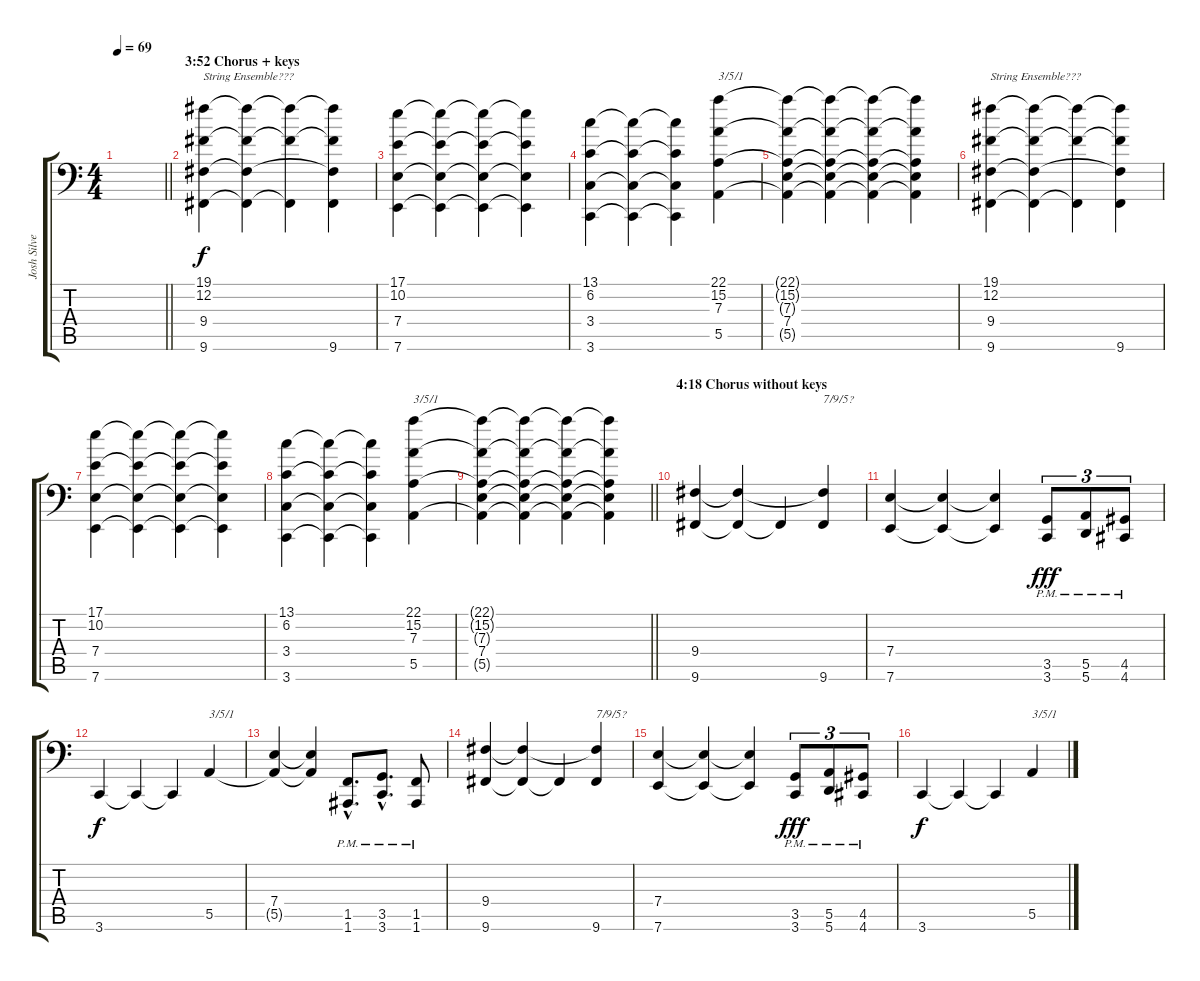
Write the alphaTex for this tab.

\track ("Josh Silver (Church Organ / Piano (Drop " "Josh Silve") {instrument churchorgan}
\staff {score tabs}
\tuning (B3 Gb3 D3 A2 E2 A1) {hide}
\ts (4 4)
\tempo 69
\clef f4
\barLineRight lightlight
\ks c
|
\section ("" "3:52 Chorus + keys")
(19.1 12.2 9.4 9.6).4{txt "String Ensemble???" volume 10 instrument stringensemble1} (19.1{t} 12.2{t} 9.4{t} 9.6{t}).4 (19.1{t} 12.2{t} 9.6{t}).4 (19.1{t} 12.2{t} 9.4{t} 9.6).4 |
(17.1 10.2 7.4 7.6).4 (17.1{t} 10.2{t} 7.4{t} 7.6{t}).4 (17.1{t} 10.2{t} 7.4{t} 7.6{t}).4 (17.1{t} 10.2{t} 7.4{t} 7.6{t}).4 |
(13.1 6.2 3.4 3.6).4 (13.1{t} 6.2{t} 3.4{t} 3.6{t}).4 (13.1{t} 6.2{t} 3.4{t} 3.6{t}).4 (22.1 15.2 7.3 5.5).4{txt "3/5/1"} |
(22.1{t} 15.2{t} 7.3{t} 7.4 5.5{t}).4 (22.1{t} 15.2{t} 7.3{t} 7.4{t} 5.5{t}).4 (22.1{t} 15.2{t} 7.3{t} 7.4{t} 5.5{t}).4 (22.1{t} 15.2{t} 7.3{t} 7.4{t} 5.5{t}).4 |
(19.1 12.2 9.4 9.6).4{txt "String Ensemble???" volume 10 instrument stringensemble1} (19.1{t} 12.2{t} 9.4{t} 9.6{t}).4 (19.1{t} 12.2{t} 9.6{t}).4 (19.1{t} 12.2{t} 9.4{t} 9.6).4 |
(17.1 10.2 7.4 7.6).4 (17.1{t} 10.2{t} 7.4{t} 7.6{t}).4 (17.1{t} 10.2{t} 7.4{t} 7.6{t}).4 (17.1{t} 10.2{t} 7.4{t} 7.6{t}).4 |
(13.1 6.2 3.4 3.6).4 (13.1{t} 6.2{t} 3.4{t} 3.6{t}).4 (13.1{t} 6.2{t} 3.4{t} 3.6{t}).4 (22.1 15.2 7.3 5.5).4{txt "3/5/1"} |
\barLineRight lightlight
(22.1{t} 15.2{t} 7.3{t} 7.4 5.5{t}).4 (22.1{t} 15.2{t} 7.3{t} 7.4{t} 5.5{t}).4 (22.1{t} 15.2{t} 7.3{t} 7.4{t} 5.5{t}).4 (22.1{t} 15.2{t} 7.3{t} 7.4{t} 5.5{t}).4 |
\section ("" "4:18 Chorus without keys")
(9.4 9.6).4 (9.4{t} 9.6{t}).4 9.6{t}.4 (9.4{t} 9.6).4{txt "7/9/5?"} |
(7.4 7.6).4 (7.4{t} 7.6{t}).4 (7.4{t} 7.6{t}).4 (3.5{pm} 3.6{pm}).8{tu (3 2) dy fff} (5.5{pm} 5.6{pm}).8{tu (3 2)} (4.5{pm} 4.6{pm}).8{tu (3 2)} |
3.6.4{dy f} 3.6{t}.4 3.6{t}.4 5.5.4{txt "3/5/1"} |
(7.4 5.5{t}).4 (7.4{t} 5.5{t}).4 (1.5{hac pm} 1.6{hac pm}).8{d} (3.5{hac pm} 3.6{hac pm}).8{d} (1.5{pm} 1.6{pm}).8 |
(9.4 9.6).4 (9.4{t} 9.6{t}).4 9.6{t}.4 (9.4{t} 9.6).4{txt "7/9/5?"} |
(7.4 7.6).4 (7.4{t} 7.6{t}).4 (7.4{t} 7.6{t}).4 (3.5{pm} 3.6{pm}).8{tu (3 2) dy fff} (5.5{pm} 5.6{pm}).8{tu (3 2)} (4.5{pm} 4.6{pm}).8{tu (3 2)} |
3.6.4{dy f} 3.6{t}.4 3.6{t}.4 5.5.4{txt "3/5/1"}
